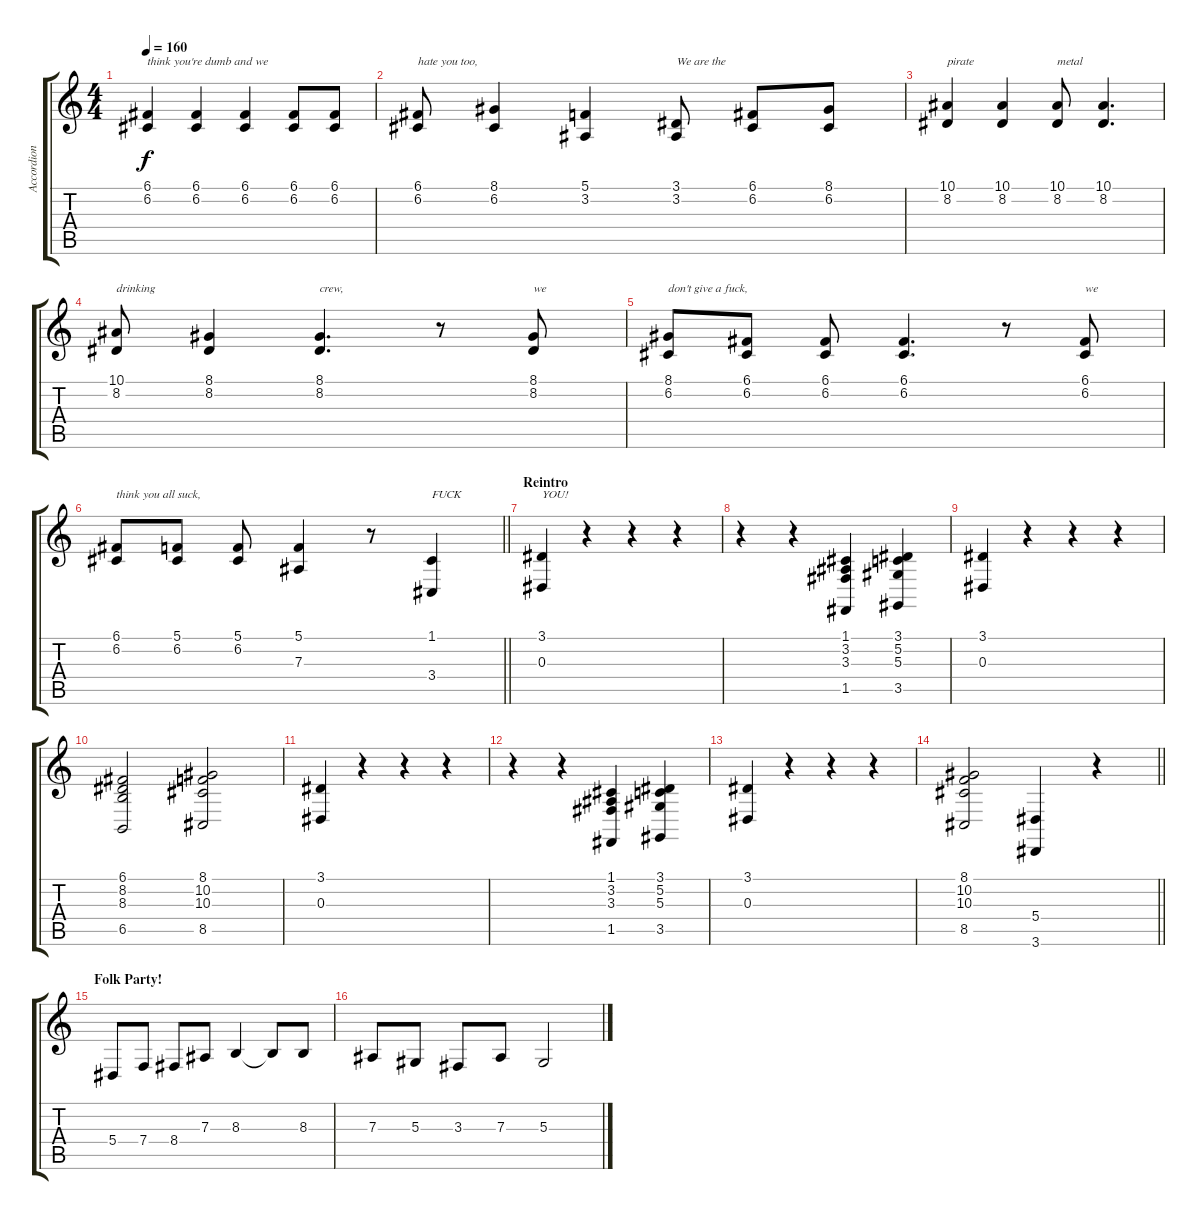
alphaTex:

\track ("Accordion" "Accordion") {instrument accordion}
\staff {score tabs}
\tuning (C4 G3 Eb3 Bb2 F2 C2) {hide}
\ts (4 4)
\tempo 160
\clef g2
\ks c
(6.1 6.2).4{txt "think you're dumb and we" dy f} (6.1 6.2).4 (6.1 6.2).4 (6.1 6.2).8 (6.1 6.2).8 |
(6.1 6.2).8{txt "hate you too,"} (8.1 6.2).4 (5.1 3.2).4 (3.1 3.2).8{txt "We are the"} (6.1 6.2).8 (8.1 6.2).8 |
(10.1 8.2).4{txt "pirate"} (10.1 8.2).4 (10.1 8.2).8{txt "metal"} (10.1 8.2).4{d} |
(10.1 8.2).8{txt "drinking"} (8.1 8.2).4 (8.1 8.2).4{d txt "crew,"} r.8 (8.1 8.2).8{txt "we"} |
(8.1 6.2).8{txt "don't give a fuck,"} (6.1 6.2).8 (6.1 6.2).8 (6.1 6.2).4{d} r.8 (6.1 6.2).8{txt "we"} |
\barLineRight lightlight
(6.1 6.2).8{txt "think you all suck,"} (5.1 6.2).8 (5.1 6.2).8 (5.1 7.3).4 r.8 (1.1 3.4).4{txt "FUCK"} |
\section ("" "Reintro")
(3.1 0.3).4{txt "YOU!"} r.4 r.4 r.4 |
r.4 r.4 (1.1 3.2 3.3 1.5).4 (3.1 5.2 5.3 3.5).4 |
(3.1 0.3).4 r.4 r.4 r.4 |
(6.1 8.2 8.3 6.5).2 (8.1 10.2 10.3 8.5).2 |
(3.1 0.3).4 r.4 r.4 r.4 |
r.4 r.4 (1.1 3.2 3.3 1.5).4 (3.1 5.2 5.3 3.5).4 |
(3.1 0.3).4 r.4 r.4 r.4 |
\barLineRight lightlight
(8.1 10.2 10.3 8.5).2 (5.4 3.6).4 r.4 |
\section ("" "Folk Party!")
5.4.8 7.4.8 8.4.8 7.3.8 8.3.4 8.3{t}.8 8.3.8 |
7.3.8 5.3.8 3.3.8 7.3.8 5.3.2
